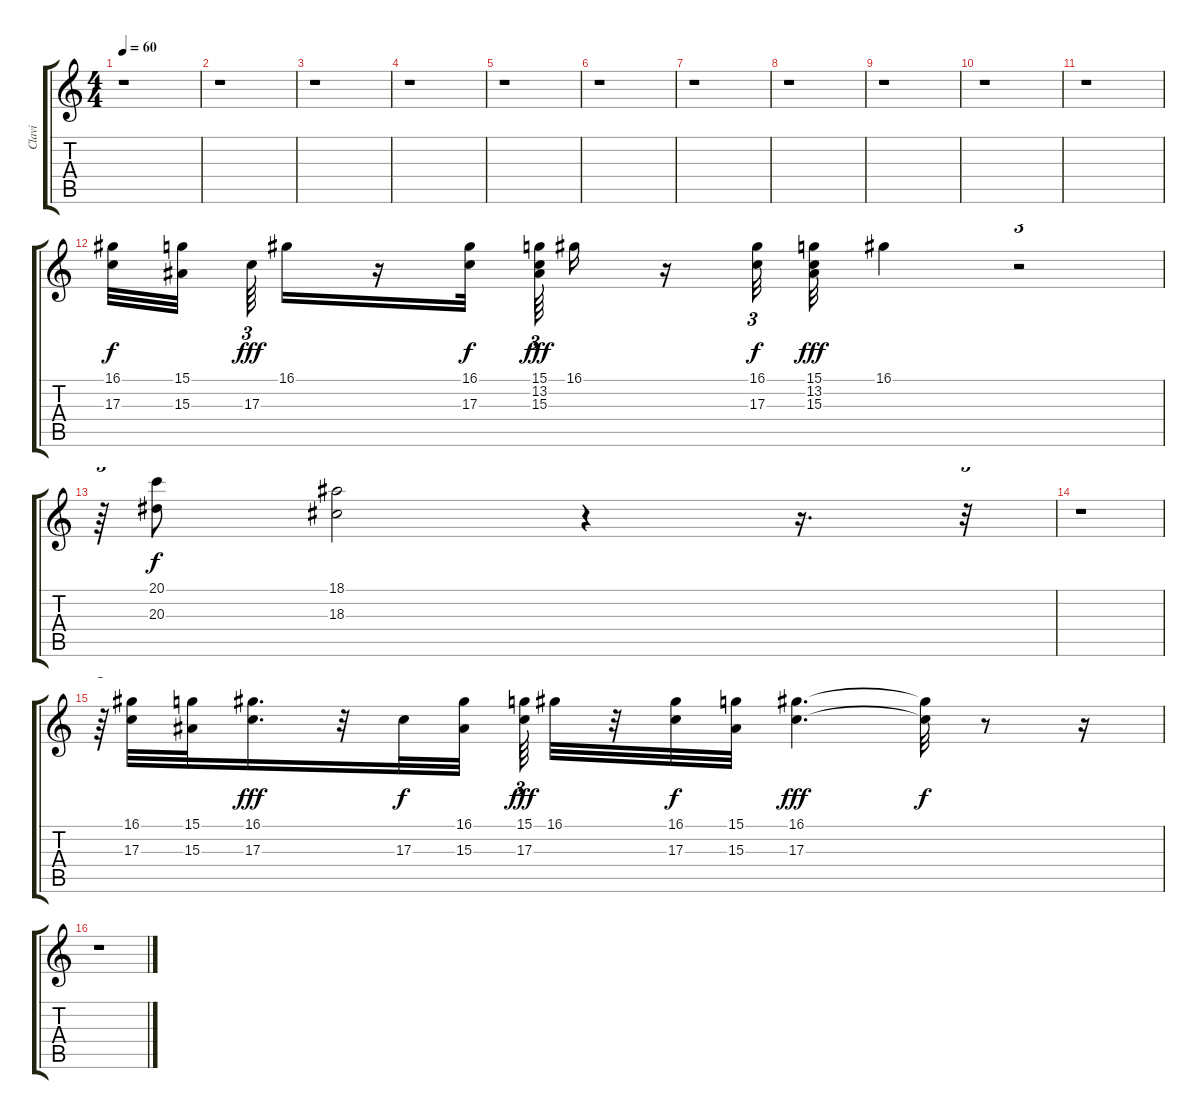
\track ("Clavi" "Clavi") {instrument harpsichord}
\staff {score tabs}
\tuning (E4 B3 G3 D3 A2 E2) {hide}
\ts (4 4)
\tempo 60
\clef g2
\ks c
r.1{dy f} |
r.1 |
r.1 |
r.1 |
r.1 |
r.1 |
r.1 |
r.1 |
r.1 |
r.1 |
r.1 |
(16.1 17.3).32 (15.1 15.3).32 17.3.64{tu (3 2) dy fff} 16.1.16 r.16 (16.1 17.3).32{dy f} (15.1 13.2 15.3).64{tu (3 2) dy fff} 16.1.16 r.16 (16.1 17.3).32{tu (3 2) dy f} (15.1 13.2 15.3).32{dy fff} 16.1.4 r.2{tu (3 2)} |
r.64{tu (3 2)} (20.1 20.3).8{dy f} (18.1 18.3).2 r.4 r.16{d} r.32{tu (3 2)} |
r.1 |
r.64{tu (3 2)} (16.1 17.3).32 (15.1 15.3).32 (16.1 17.3).16{d dy fff} r.32 17.3.32{dy f} (16.1 15.3).32 (15.1 17.3).64{tu (3 2) dy fff} 16.1.32 r.32 (16.1 17.3).32{dy f} (15.1 15.3).32 (16.1 17.3).4{d dy fff} (16.1{t} 17.3{t}).32{dy f} r.8 r.16 |
r.1
